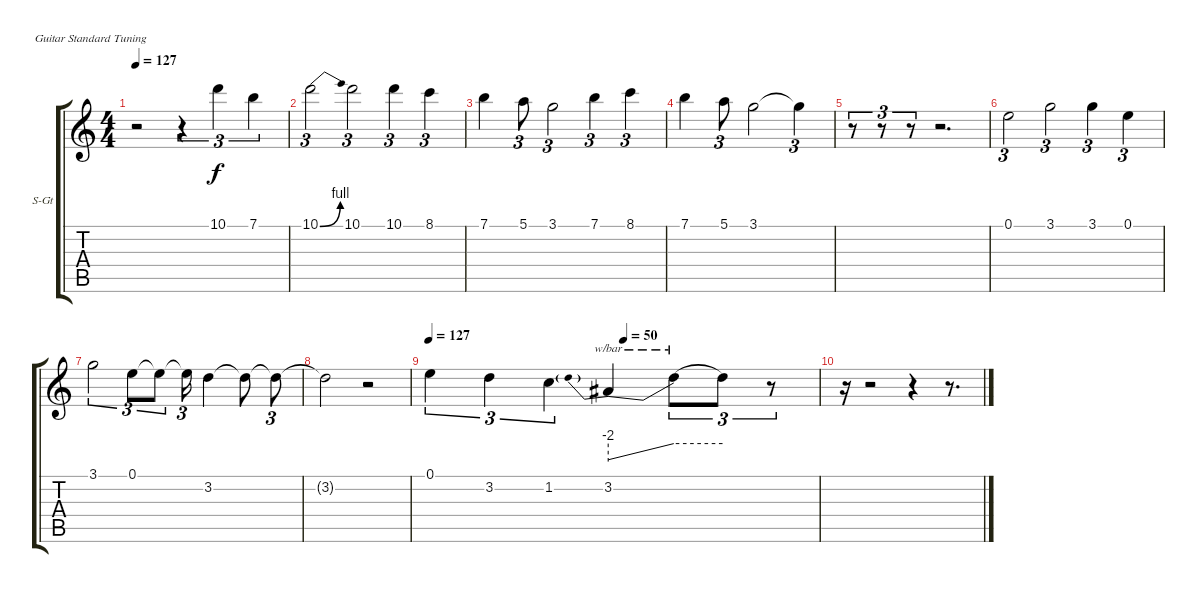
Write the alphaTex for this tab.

\bracketExtendMode groupsimilarinstruments
\firstSystemTrackNameOrientation horizontal
\otherSystemsTrackNameOrientation horizontal
\track ("Falaschi - Vocals" "S-Gt") {instrument violin}
\staff {score tabs}
\tuning (E4 B3 G3 D3 A2 E2)
\displaytranspose 12
\ts (4 4)
\tempo 127
\clef g2
\ks c
r.2{dy f} r.4{tu (3 2)} 10.1.4{tu (3 2)} 7.1.4{tu (3 2)} |
10.1{be (bend 0 0 60 4)}.2{tu (3 2)} 10.1.2{tu (3 2)} 10.1.4{tu (3 2)} 8.1.4{tu (3 2)} |
7.1.4 5.1.8{tu (3 2)} 3.1.2{tu (3 2)} 7.1.4{tu (3 2)} 8.1.4{tu (3 2)} |
7.1.4 5.1.8{tu (3 2)} 3.1.2 3.1{t}.4{tu (3 2)} |
r.8{tu (3 2)} r.8{tu (3 2)} r.8{tu (3 2)} r.2{d} |
0.1.2{tu (3 2)} 3.1.2{tu (3 2)} 3.1.4{tu (3 2)} 0.1.4{tu (3 2)} |
3.1.2{tu (3 2)} 0.1.8{tu (3 2)} 0.1{t}.8{tu (3 2)} 0.1{t}.16{tu (3 2)} 3.2.4 3.2{t}.8 3.2{t}.8{tu (3 2)} |
3.2{t}.2 r.2 |
\tempo 127
\tempo (50 0.5)
0.1.4{tu (3 2)} 3.2.4{tu (3 2)} 1.2.4{tu (3 2)} 3.2.4{tbe (predivedive default 0 -8 60 0)} 3.2{t}.8{tu (3 2) tbe (hold default 0 0 60 0)} 3.2{t}.8{tu (3 2)} r.8{tu (3 2)} |
r.16 r.2 r.4 r.8{d}
